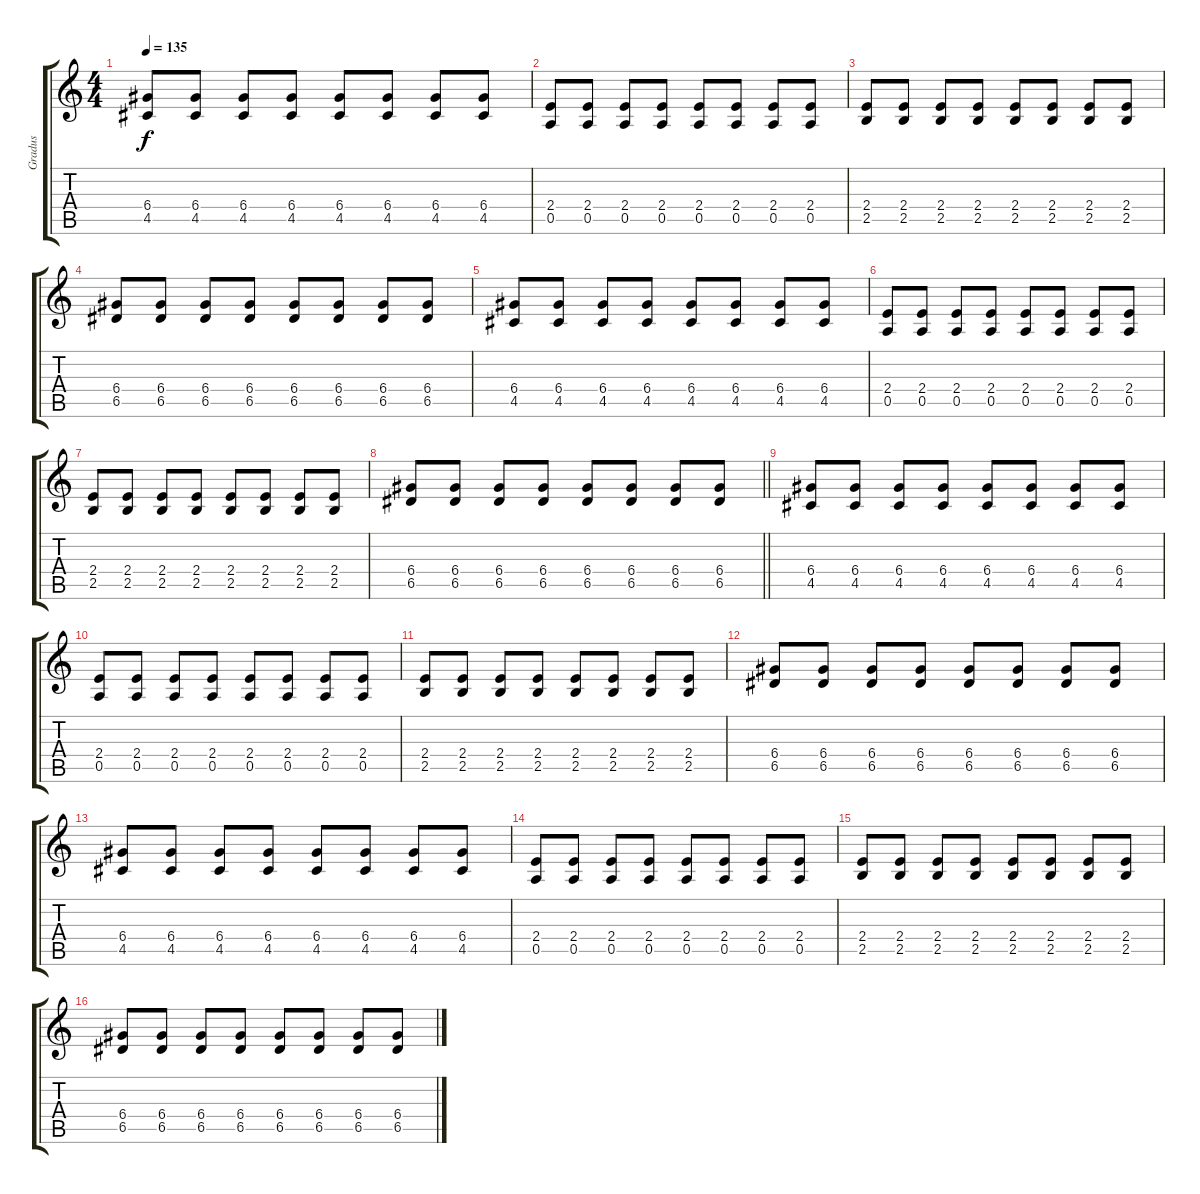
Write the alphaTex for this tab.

\track ("Gradus" "Gradus") {instrument distortionguitar}
\staff {score tabs}
\tuning (E4 B3 G3 D3 A2 E2) {hide}
\ts (4 4)
\tempo 135
\clef g2
\ks c
(6.4 4.5).8{dy f} (6.4 4.5).8 (6.4 4.5).8 (6.4 4.5).8 (6.4 4.5).8 (6.4 4.5).8 (6.4 4.5).8 (6.4 4.5).8 |
(2.4 0.5).8 (2.4 0.5).8 (2.4 0.5).8 (2.4 0.5).8 (2.4 0.5).8 (2.4 0.5).8 (2.4 0.5).8 (2.4 0.5).8 |
(2.4 2.5).8 (2.4 2.5).8 (2.4 2.5).8 (2.4 2.5).8 (2.4 2.5).8 (2.4 2.5).8 (2.4 2.5).8 (2.4 2.5).8 |
(6.4 6.5).8 (6.4 6.5).8 (6.4 6.5).8 (6.4 6.5).8 (6.4 6.5).8 (6.4 6.5).8 (6.4 6.5).8 (6.4 6.5).8 |
(6.4 4.5).8 (6.4 4.5).8 (6.4 4.5).8 (6.4 4.5).8 (6.4 4.5).8 (6.4 4.5).8 (6.4 4.5).8 (6.4 4.5).8 |
(2.4 0.5).8 (2.4 0.5).8 (2.4 0.5).8 (2.4 0.5).8 (2.4 0.5).8 (2.4 0.5).8 (2.4 0.5).8 (2.4 0.5).8 |
(2.4 2.5).8 (2.4 2.5).8 (2.4 2.5).8 (2.4 2.5).8 (2.4 2.5).8 (2.4 2.5).8 (2.4 2.5).8 (2.4 2.5).8 |
\barLineRight lightlight
(6.4 6.5).8 (6.4 6.5).8 (6.4 6.5).8 (6.4 6.5).8 (6.4 6.5).8 (6.4 6.5).8 (6.4 6.5).8 (6.4 6.5).8 |
(6.4 4.5).8 (6.4 4.5).8 (6.4 4.5).8 (6.4 4.5).8 (6.4 4.5).8 (6.4 4.5).8 (6.4 4.5).8 (6.4 4.5).8 |
(2.4 0.5).8 (2.4 0.5).8 (2.4 0.5).8 (2.4 0.5).8 (2.4 0.5).8 (2.4 0.5).8 (2.4 0.5).8 (2.4 0.5).8 |
(2.4 2.5).8 (2.4 2.5).8 (2.4 2.5).8 (2.4 2.5).8 (2.4 2.5).8 (2.4 2.5).8 (2.4 2.5).8 (2.4 2.5).8 |
(6.4 6.5).8 (6.4 6.5).8 (6.4 6.5).8 (6.4 6.5).8 (6.4 6.5).8 (6.4 6.5).8 (6.4 6.5).8 (6.4 6.5).8 |
(6.4 4.5).8 (6.4 4.5).8 (6.4 4.5).8 (6.4 4.5).8 (6.4 4.5).8 (6.4 4.5).8 (6.4 4.5).8 (6.4 4.5).8 |
(2.4 0.5).8 (2.4 0.5).8 (2.4 0.5).8 (2.4 0.5).8 (2.4 0.5).8 (2.4 0.5).8 (2.4 0.5).8 (2.4 0.5).8 |
(2.4 2.5).8 (2.4 2.5).8 (2.4 2.5).8 (2.4 2.5).8 (2.4 2.5).8 (2.4 2.5).8 (2.4 2.5).8 (2.4 2.5).8 |
(6.4 6.5).8 (6.4 6.5).8 (6.4 6.5).8 (6.4 6.5).8 (6.4 6.5).8 (6.4 6.5).8 (6.4 6.5).8 (6.4 6.5).8
